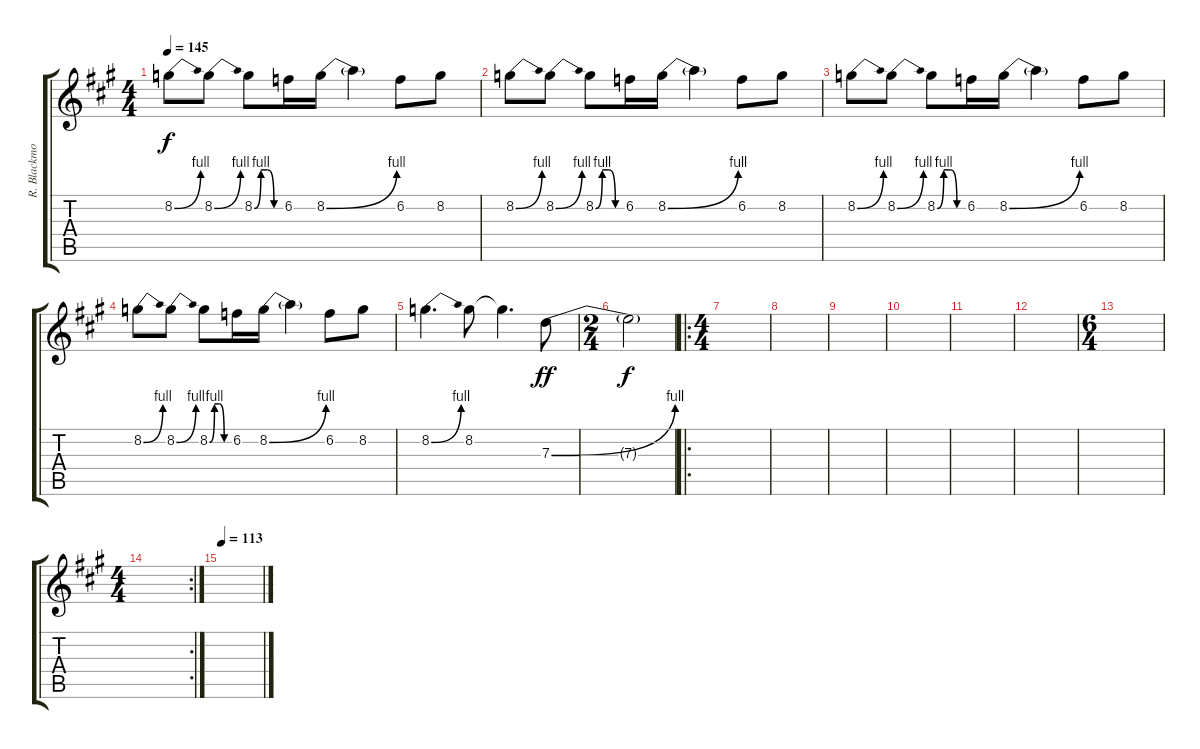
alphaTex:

\track ("R. Blackmore solo rechts" "R. Blackmo") {instrument overdrivenguitar}
\staff {score tabs}
\tuning (E4 B3 G3 D3 A2 E2) {hide}
\ts (4 4)
\tempo 145
\clef g2
\ks a
8.2{be (bend 0 0 60 4)}.8{dy f} 8.2{be (bend 0 0 60 4)}.8 8.2{be (custom 0 0 15 4 30 4 45 0 60 0)}.8 6.2.16 8.2{be (bend 0 0 60 4)}.16 8.2{t}.4 6.2.8 8.2.8 |
8.2{be (bend 0 0 60 4)}.8 8.2{be (bend 0 0 60 4)}.8 8.2{be (custom 0 0 15 4 30 4 45 0 60 0)}.8 6.2.16 8.2{be (bend 0 0 60 4)}.16 8.2{t}.4 6.2.8 8.2.8 |
8.2{be (bend 0 0 60 4)}.8 8.2{be (bend 0 0 60 4)}.8 8.2{be (custom 0 0 15 4 30 4 45 0 60 0)}.8 6.2.16 8.2{be (bend 0 0 60 4)}.16 8.2{t}.4 6.2.8 8.2.8 |
8.2{be (bend 0 0 60 4)}.8 8.2{be (bend 0 0 60 4)}.8 8.2{be (custom 0 0 15 4 30 4 45 0 60 0)}.8 6.2.16 8.2{be (bend 0 0 60 4)}.16 8.2{t}.4 6.2.8 8.2.8 |
8.2{be (bend 0 0 60 4)}.4{d} 8.2.8 8.2{t}.4{d} 7.3{be (bend 0 0 60 4)}.8{dy ff} |
\ts (2 4)
7.3{t}.2{dy f} |
\ro
\ts (4 4)
|
|
|
|
|
|
\ts (6 4)
|
\rc 2
\ts (4 4)
|
\tempo 113
